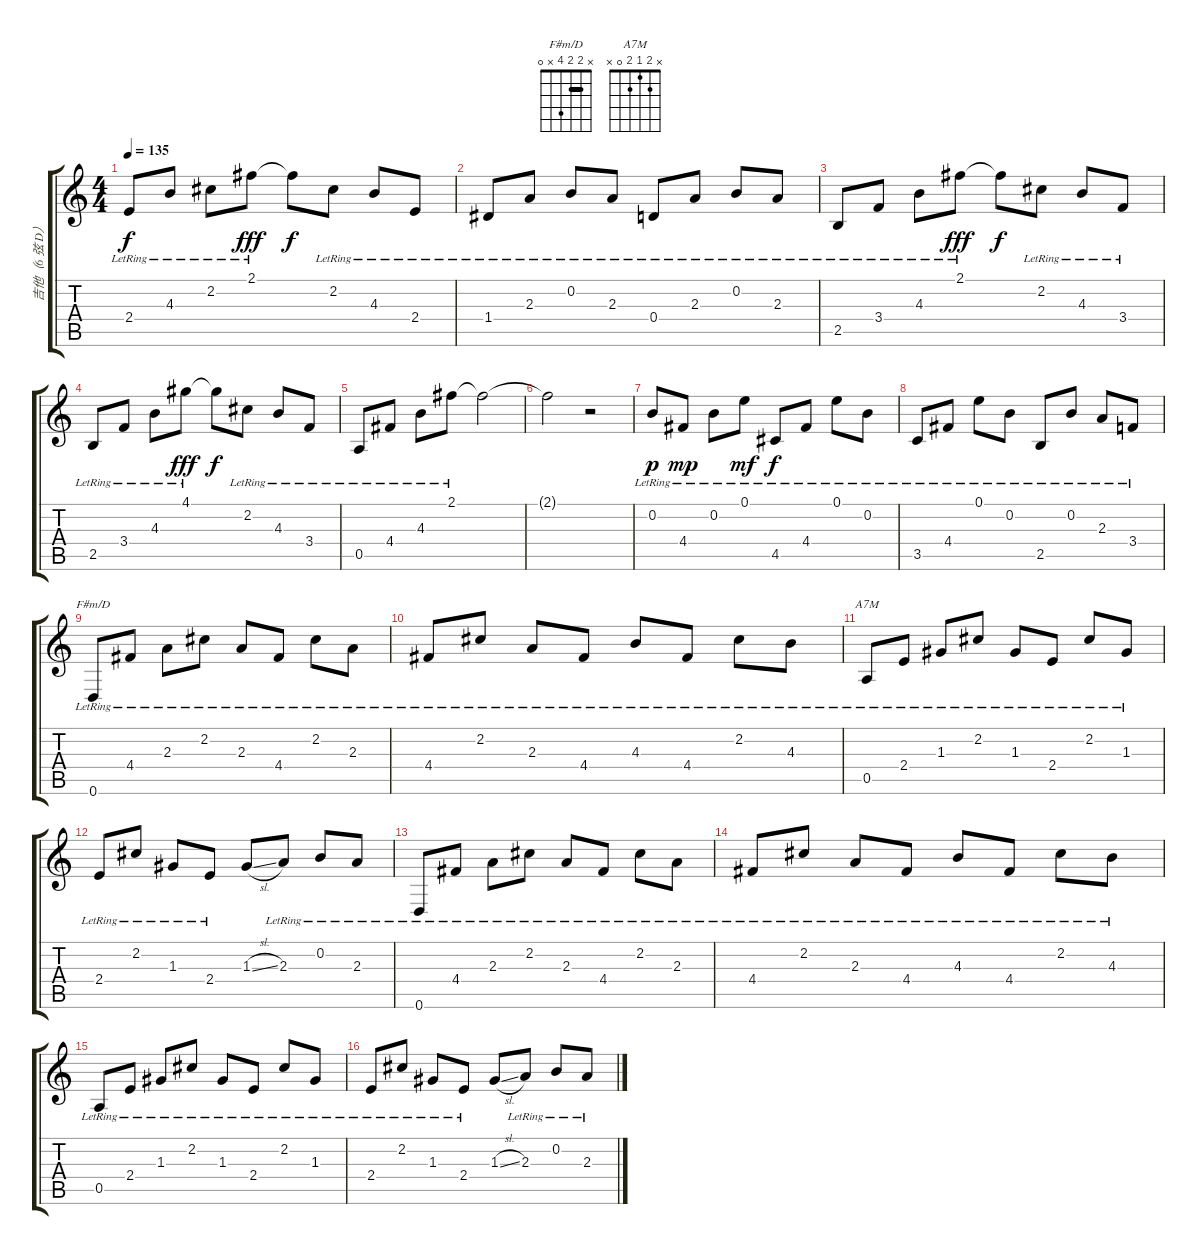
\track ("吉他（6 弦 D）" "吉他（6 弦 D）") {instrument electricguitarjazz}
\staff {score tabs}
\tuning (E4 B3 G3 D3 A2 D2) {hide}
\chord ("F#m/D" x 2 2 4 x 0) {barre 2}
\chord ("A7M" x 2 1 2 0 x)
\ts (4 4)
\tempo 135
\clef g2
\ks c
2.4{lr}.8{dy f} 4.3{lr}.8 2.2{lr}.8 2.1{lr}.8{dy fff} 2.1{t}.8{dy f} 2.2{lr}.8 4.3{lr}.8 2.4{lr}.8 |
1.4{lr}.8 2.3{lr}.8 0.2{lr}.8 2.3{lr}.8 0.4{lr}.8 2.3{lr}.8 0.2{lr}.8 2.3{lr}.8 |
2.5{lr}.8 3.4{lr}.8 4.3{lr}.8 2.1{lr}.8{dy fff} 2.1{t}.8{dy f} 2.2{lr}.8 4.3{lr}.8 3.4{lr}.8 |
2.5{lr}.8 3.4{lr}.8 4.3{lr}.8 4.1{lr}.8{dy fff} 4.1{t}.8{dy f} 2.2{lr}.8 4.3{lr}.8 3.4{lr}.8 |
0.5{lr}.8 4.4{lr}.8 4.3{lr}.8 2.1{lr}.8 2.1{t}.2 |
2.1{t}.2 r.2 |
0.2{lr}.8{dy p} 4.4{lr}.8{dy mp} 0.2{lr}.8 0.1{lr}.8{dy mf} 4.5{lr}.8{dy f} 4.4{lr}.8 0.1{lr}.8 0.2{lr}.8 |
3.5{lr}.8 4.4{lr}.8 0.1{lr}.8 0.2{lr}.8 2.5{lr}.8 0.2{lr}.8 2.3{lr}.8 3.4{lr}.8 |
0.6{lr}.8{ch "F#m/D"} 4.4{lr}.8 2.3{lr}.8 2.2{lr}.8 2.3{lr}.8 4.4{lr}.8 2.2{lr}.8 2.3{lr}.8 |
4.4{lr}.8 2.2{lr}.8 2.3{lr}.8 4.4{lr}.8 4.3{lr}.8 4.4{lr}.8 2.2{lr}.8 4.3{lr}.8 |
0.5{lr}.8{ch "A7M"} 2.4{lr}.8 1.3{lr}.8 2.2{lr}.8 1.3{lr}.8 2.4{lr}.8 2.2{lr}.8 1.3{lr}.8 |
2.4{lr}.8 2.2{lr}.8 1.3{lr}.8 2.4{lr}.8 1.3{sl}.8 2.3{lr}.8 0.2{lr}.8 2.3{lr}.8 |
0.6{lr}.8 4.4{lr}.8 2.3{lr}.8 2.2{lr}.8 2.3{lr}.8 4.4{lr}.8 2.2{lr}.8 2.3{lr}.8 |
4.4{lr}.8 2.2{lr}.8 2.3{lr}.8 4.4{lr}.8 4.3{lr}.8 4.4{lr}.8 2.2{lr}.8 4.3{lr}.8 |
0.5{lr}.8 2.4{lr}.8 1.3{lr}.8 2.2{lr}.8 1.3{lr}.8 2.4{lr}.8 2.2{lr}.8 1.3{lr}.8 |
2.4{lr}.8 2.2{lr}.8 1.3{lr}.8 2.4{lr}.8 1.3{sl}.8 2.3{lr}.8 0.2{lr}.8 2.3{lr}.8
